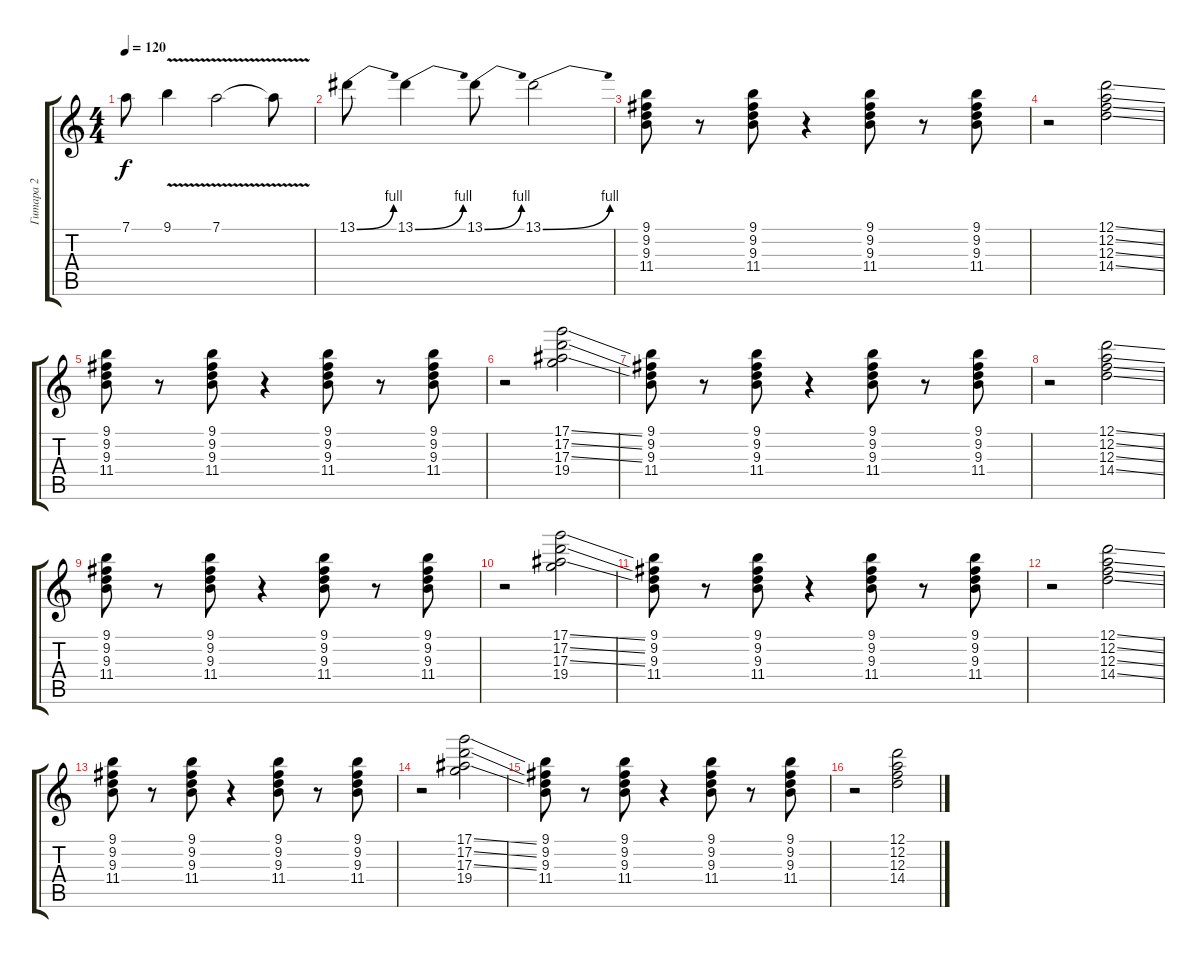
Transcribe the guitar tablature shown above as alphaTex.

\track ("Гитара 2" "Гитара 2") {instrument overdrivenguitar}
\staff {score tabs}
\tuning (D4 A3 F3 C3 G2 D2) {hide}
\ts (4 4)
\tempo 120
\clef g2
\ks c
7.1.8{dy f} 9.1{v}.4 7.1{v}.2 7.1{t}.8 |
13.1{be (bend 0 0 60 4)}.8 13.1{be (bend 0 0 60 4)}.4 13.1{be (bend 0 0 60 4)}.8 13.1{be (bend 0 0 60 4)}.2 |
(9.1 9.2 9.3 11.4).8{instrument electricguitarclean} r.8 (9.1 9.2 9.3 11.4).8 r.4 (9.1 9.2 9.3 11.4).8 r.8 (9.1 9.2 9.3 11.4).8 |
r.2 (12.1{ss} 12.2{ss} 12.3{ss} 14.4{ss}).2 |
(9.1 9.2 9.3 11.4).8 r.8 (9.1 9.2 9.3 11.4).8 r.4 (9.1 9.2 9.3 11.4).8 r.8 (9.1 9.2 9.3 11.4).8 |
r.2 (17.1{ss} 17.2{ss} 17.3{ss} 19.4).2 |
(9.1 9.2 9.3 11.4).8 r.8 (9.1 9.2 9.3 11.4).8 r.4 (9.1 9.2 9.3 11.4).8 r.8 (9.1 9.2 9.3 11.4).8 |
r.2 (12.1{ss} 12.2{ss} 12.3{ss} 14.4{ss}).2 |
(9.1 9.2 9.3 11.4).8 r.8 (9.1 9.2 9.3 11.4).8 r.4 (9.1 9.2 9.3 11.4).8 r.8 (9.1 9.2 9.3 11.4).8 |
r.2 (17.1{ss} 17.2{ss} 17.3{ss} 19.4).2 |
(9.1 9.2 9.3 11.4).8 r.8 (9.1 9.2 9.3 11.4).8 r.4 (9.1 9.2 9.3 11.4).8 r.8 (9.1 9.2 9.3 11.4).8 |
r.2 (12.1{ss} 12.2{ss} 12.3{ss} 14.4{ss}).2 |
(9.1 9.2 9.3 11.4).8 r.8 (9.1 9.2 9.3 11.4).8 r.4 (9.1 9.2 9.3 11.4).8 r.8 (9.1 9.2 9.3 11.4).8 |
r.2 (17.1{ss} 17.2{ss} 17.3{ss} 19.4).2 |
(9.1 9.2 9.3 11.4).8 r.8 (9.1 9.2 9.3 11.4).8 r.4 (9.1 9.2 9.3 11.4).8 r.8 (9.1 9.2 9.3 11.4).8 |
r.2 (12.1{ss} 12.2{ss} 12.3{ss} 14.4{ss}).2
